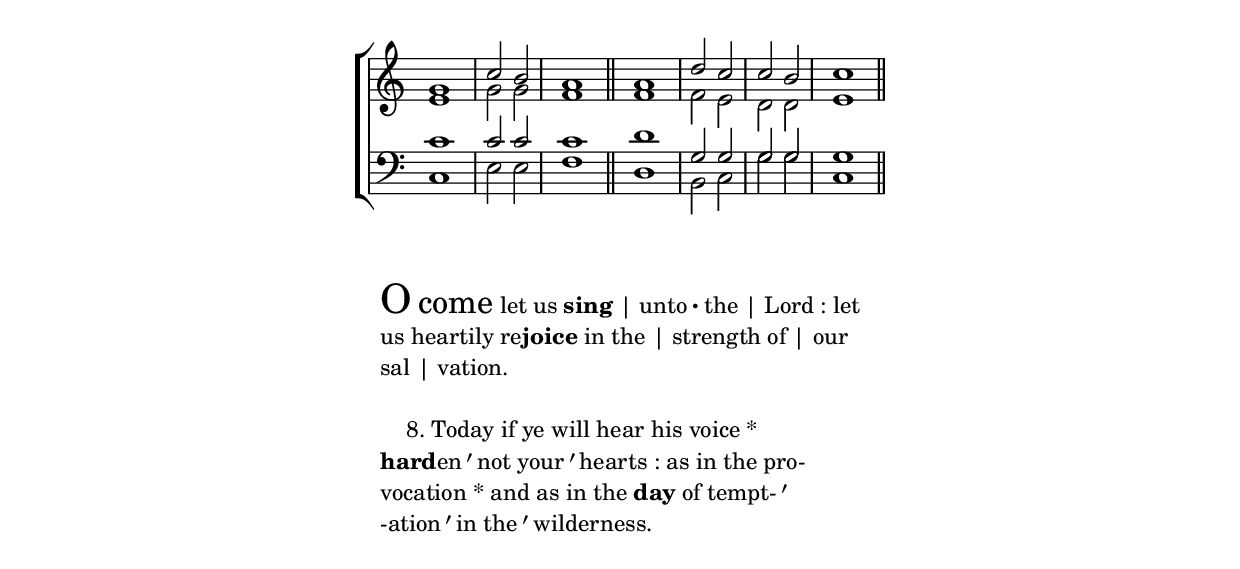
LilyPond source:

%% DO NOT EDIT this file manually; it is automatically
%% generated from LSR http://lsr.dsi.unimi.it
%% Make any changes in LSR itself, or in Documentation/snippets/new/ ,
%% and then run scripts/auxiliar/makelsr.py
%%
%% This file is in the public domain.
\version "2.14.0"

\header {
  lsrtags = "vocal-music, template"

%% Translation of GIT committish: 8b93de6ce951b7b14bc7818f31019524295b990f
  texidoces = "
Esta plantilla muestra una forma de preparar un cántico salmódico
anglicano.  También muestra cómo se pueden añadir estrofas adicionales
como texto independiente por debajo de la música.  Las dos estrofas se
codifican en estilos diferentes para ilustrar más posibilidades.

"
  doctitlees = "Plantilla de salmo del canto anglicano"

%% Translation of GIT committish: c3b519f0dd5ff0f8ccfc9a39ed1fe8df8b43741c
  texidocit = "
Questo modello presenta un modo di impostare un salmo anglicano.  Mostra
anche come le strofe possono essere aggiunte come testo separato al di sotto
della musica.  Le due strofe sono scritte con stili diversi per illustrare
le varie possibilità.

"
  doctitleit = "Modello per salmo anglicano"

%% Translation of GIT committish: 144cd434d02e6d90b2fb738eeee99119a7c5e1d2

  texidocde = "
Diese Vorlage zeigt eine Art, anglikanische Psalmengesänge zu setzen.  Hier
wird auch gezeigt, wie Strophen als einfacher Text unter den Noten hinzugefügt
werden können.  Zwei Strophen sind in unterschiedlicher Weise notiert um mehr
Möglichkeiten darzustellen.
"
  doctitlede = "Vorlage für anglikanischen Psalm"


%% Translation of GIT committish: 092f85605dcea69efff5ef31de4ff100346d6ef8

  texidocfr = "
Cet exemple illustre la manière de présenter un cantique tel qu'on le
trouve dans l'église anglicane.  Vous noterez comment sont ajoutés les
couplets indépendamment de la musique.  Dans le but de vous montrer
plusieurs styles, comparez le code des deux couplets.

"
  doctitlefr = "Psalmodie anglicane"


  texidoc = "
This template shows one way of setting out an Anglican psalm chant. It
also shows how the verses may be added as stand-alone text under the
music.  The two verses are coded in different styles to demonstrate
more possibilities.

"
  doctitle = "Anglican psalm template"
} % begin verbatim

SopranoMusic = \relative g' {
  g1 | c2 b | a1 | \bar "||"
  a1 | d2 c | c b | c1 | \bar "||"
}

AltoMusic = \relative c' {
  e1 | g2 g | f1 |
  f1 | f2 e | d d | e1 |
}

TenorMusic = \relative a {
  c1 | c2 c | c1 |
  d1 | g,2 g | g g | g1 |
}

BassMusic =  \relative c {
  c1 | e2 e | f1 |
  d1 | b2 c | g' g | c,1 |
}

global = {
  \time 2/2
}

dot = \markup {
  \raise #0.7 \musicglyph #"dots.dot"
}

tick = \markup {
  \raise #1 \fontsize #-5 \musicglyph #"scripts.rvarcomma"
}

% Use markup to center the chant on the page
\markup {
  \fill-line {
    \score {  % centered
      <<
        \new ChoirStaff <<
          \new Staff <<
            \global
            \clef "treble"
            \new Voice = "Soprano" <<
              \voiceOne
              \SopranoMusic
            >>
            \new Voice = "Alto" <<
              \voiceTwo
              \AltoMusic
            >>
          >>
          \new Staff <<
            \clef "bass"
            \global
            \new Voice = "Tenor" <<
              \voiceOne
              \TenorMusic
            >>
            \new Voice = "Bass" <<
              \voiceTwo
              \BassMusic
            >>
          >>
        >>
      >>
      \layout {
        \context {
          \Score
          \override SpacingSpanner
          #'base-shortest-duration = #(ly:make-moment 1 2)
        }
        \context {
          \Staff
          \remove "Time_signature_engraver"
        }
      }
    }  % End score
  }
}  % End markup

\markup {
  \fill-line {
    \column {
      \left-align {
        \null \null \null
        \line {
          \fontsize #5 O
          \fontsize #3 come
          let us \bold sing | unto \dot the | Lord : let
        }
        \line {
          us heartily
          \concat { re \bold joice }
          in the | strength of | our
        }
        \line {
          sal | vation.
        }
        \null
        \line {
          \hspace #2.5 8. Today if ye will hear his voice *
        }
        \line {
          \concat { \bold hard en }
          \tick not your \tick hearts : as in the pro-
        }
        \line {
          vocation * and as in the \bold day of tempt- \tick
        }
        \line {
          -ation \tick in the \tick wilderness.
        }
      }
    }
  }
}
